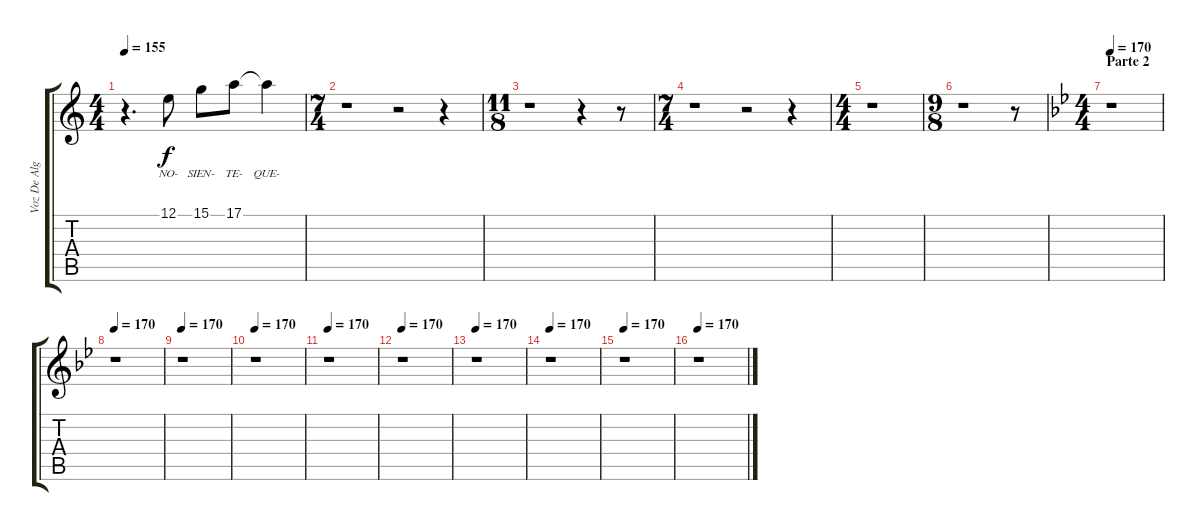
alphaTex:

\track ("Voz De Alguien Afinado" "Voz De Alg") {instrument clarinet}
\staff {score tabs}
\tuning (E4 B3 G3 D3 A2 E2) {hide}
\ts (4 4)
\tempo 155
\clef g2
\ks c
r.4{d dy f} 12.1.8{lyrics (0 "NO-") lyrics (1 "") lyrics (2 "") lyrics (3 "") lyrics (4 "")} 15.1.8{lyrics (0 "SIEN-") lyrics (1 "") lyrics (2 "") lyrics (3 "") lyrics (4 "")} 17.1.8{lyrics (0 "TE-") lyrics (1 "") lyrics (2 "") lyrics (3 "") lyrics (4 "")} 17.1{t}.4{lyrics (0 "QUE-") lyrics (1 "") lyrics (2 "") lyrics (3 "") lyrics (4 "")} |
\ts (7 4)
r.1 r.2 r.4 |
\ts (11 8)
r.1 r.4 r.8 |
\ts (7 4)
r.1 r.2 r.4 |
\ts (4 4)
r.1 |
\ts (9 8)
r.1 r.8 |
\ts (4 4)
\section ("" "Parte 2")
\tempo 170
\ks gminor
r.1 |
\tempo 170
r.1 |
\tempo 170
r.1 |
\tempo 170
r.1 |
\tempo 170
r.1 |
\tempo 170
r.1 |
\tempo 170
r.1 |
\tempo 170
r.1 |
\tempo 170
r.1 |
\tempo 170
r.1
